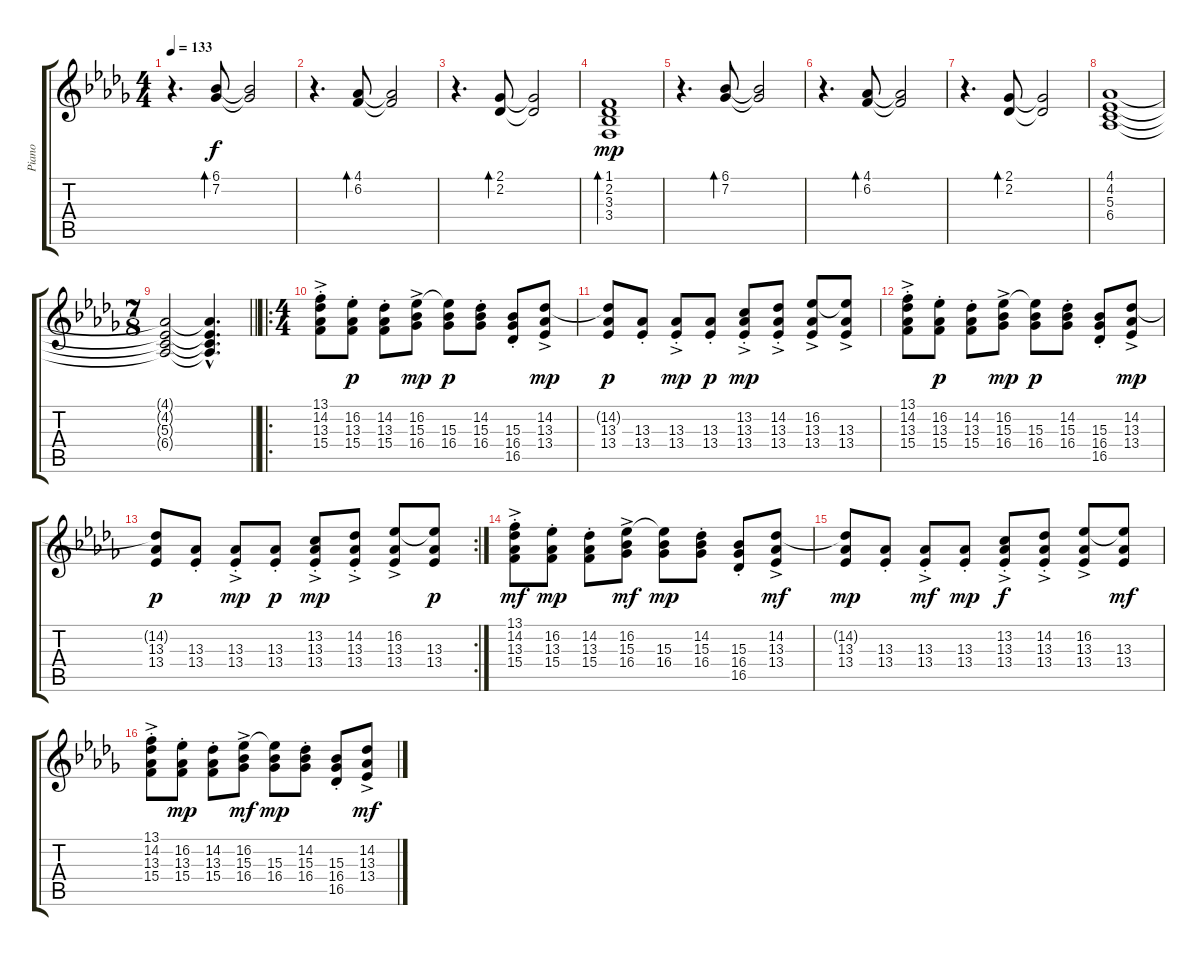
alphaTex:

\track ("Piano" "Piano") {instrument electricgrandpiano}
\staff {score tabs}
\tuning (E4 B3 G3 D3 A2 E2) {hide}
\ts (4 4)
\tempo 133
\clef g2
\ks db
r.4{d dy f instrument electricgrandpiano} (6.1 7.2).8{bd 30} (6.1{t} 7.2{t}).2 |
r.4{d} (4.1 6.2).8{bd 30} (4.1{t} 6.2{t}).2 |
r.4{d} (2.1 2.2).8{bd 30} (2.1{t} 2.2{t}).2 |
(1.1 2.2 3.3 3.4).1{bd 30 dy mp} |
r.4{d} (6.1 7.2).8{bd 30} (6.1{t} 7.2{t}).2 |
r.4{d} (4.1 6.2).8{bd 30} (4.1{t} 6.2{t}).2 |
r.4{d} (2.1 2.2).8{bd 30} (2.1{t} 2.2{t}).2 |
(4.1 4.2 5.3 6.4).1 |
\ts (7 8)
\barLineRight lightlight
(4.1{t} 4.2{t} 5.3{t} 6.4{t}).2 (4.1{hac t} 4.2{hac t} 5.3{hac t} 6.4{hac t}).4{d} |
\ro
\ts (4 4)
(13.1{ac st} 14.2{ac st} 13.3{ac st} 15.4{ac st}).8 (16.2{st} 13.3{st} 15.4{st}).8{dy p} (14.2{st} 13.3{st} 15.4{st}).8 (16.2{ac} 15.3{ac} 16.4{ac}).8{dy mp} (16.2{t} 15.3 16.4).8{dy p} (14.2{st} 15.3{st} 16.4{st}).8 (15.3{st} 16.4{st} 16.5{st}).8 (14.2{ac} 13.3{ac} 13.4{ac}).8{dy mp} |
(14.2{t} 13.3 13.4).8{dy p} (13.3{st} 13.4{st}).8 (13.3{ac st} 13.4{ac st}).8{dy mp} (13.3{st} 13.4{st}).8{dy p} (13.2{ac st} 13.3{ac st} 13.4{ac st}).8{dy mp} (14.2{ac st} 13.3{ac st} 13.4{ac st}).8 (16.2{ac} 13.3{ac} 13.4{ac}).8 (16.2{t} 13.3{ac} 13.4{ac}).8 |
(13.1{ac st} 14.2{ac st} 13.3{ac st} 15.4{ac st}).8 (16.2{st} 13.3{st} 15.4{st}).8{dy p} (14.2{st} 13.3{st} 15.4{st}).8 (16.2{ac} 15.3{ac} 16.4{ac}).8{dy mp} (16.2{t} 15.3 16.4).8{dy p} (14.2{st} 15.3{st} 16.4{st}).8 (15.3{st} 16.4{st} 16.5{st}).8 (14.2{ac} 13.3{ac} 13.4{ac}).8{dy mp} |
\rc 2
(14.2{t} 13.3 13.4).8{dy p} (13.3{st} 13.4{st}).8 (13.3{ac st} 13.4{ac st}).8{dy mp} (13.3{st} 13.4{st}).8{dy p} (13.2{ac st} 13.3{ac st} 13.4{ac st}).8{dy mp} (14.2{ac st} 13.3{ac st} 13.4{ac st}).8 (16.2{ac} 13.3{ac} 13.4{ac}).8 (16.2{t} 13.3 13.4).8{dy p} |
(13.1{ac st} 14.2{ac st} 13.3{ac st} 15.4{ac st}).8{dy mf} (16.2{st} 13.3{st} 15.4{st}).8{dy mp} (14.2{st} 13.3{st} 15.4{st}).8 (16.2{ac} 15.3{ac} 16.4{ac}).8{dy mf} (16.2{t} 15.3 16.4).8{dy mp} (14.2{st} 15.3{st} 16.4{st}).8 (15.3{st} 16.4{st} 16.5{st}).8 (14.2{ac} 13.3{ac} 13.4{ac}).8{dy mf} |
(14.2{t} 13.3 13.4).8{dy mp} (13.3{st} 13.4{st}).8 (13.3{ac st} 13.4{ac st}).8{dy mf} (13.3{st} 13.4{st}).8{dy mp} (13.2{ac st} 13.3{ac st} 13.4{ac st}).8{dy f} (14.2{ac st} 13.3{ac st} 13.4{ac st}).8 (16.2{ac} 13.3{ac} 13.4{ac}).8 (16.2{t} 13.3 13.4).8{dy mf} |
(13.1{ac st} 14.2{ac st} 13.3{ac st} 15.4{ac st}).8 (16.2{st} 13.3{st} 15.4{st}).8{dy mp} (14.2{st} 13.3{st} 15.4{st}).8 (16.2{ac} 15.3{ac} 16.4{ac}).8{dy mf} (16.2{t} 15.3 16.4).8{dy mp} (14.2{st} 15.3{st} 16.4{st}).8 (15.3{st} 16.4{st} 16.5{st}).8 (14.2{ac} 13.3{ac} 13.4{ac}).8{dy mf}
